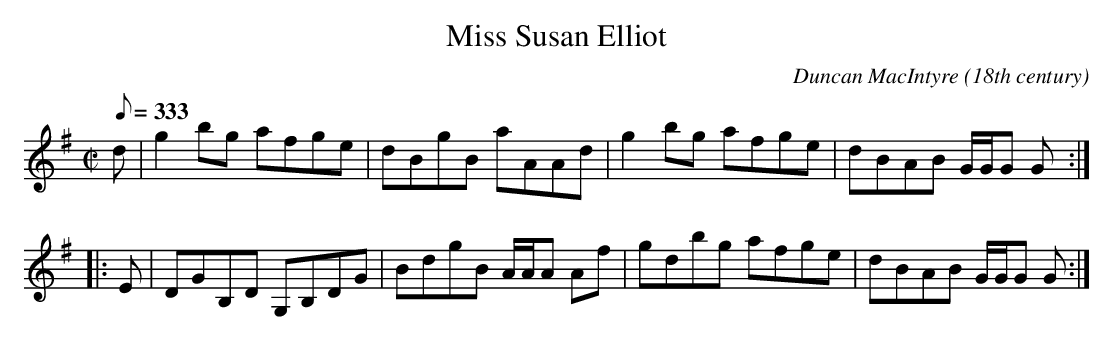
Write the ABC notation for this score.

X:1
T:Miss Susan Elliot
C:Duncan MacIntyre (18th century)
L:1/8
M:C|
Q:333
K:G
d|g2 bg afge|dBgB aAAd|g2 bg afge|dBAB G/G/G G:|
|:E|DGB,D G,B,DG|BdgB A/A/A Af|gdbg afge|dBAB G/G/G G:|
